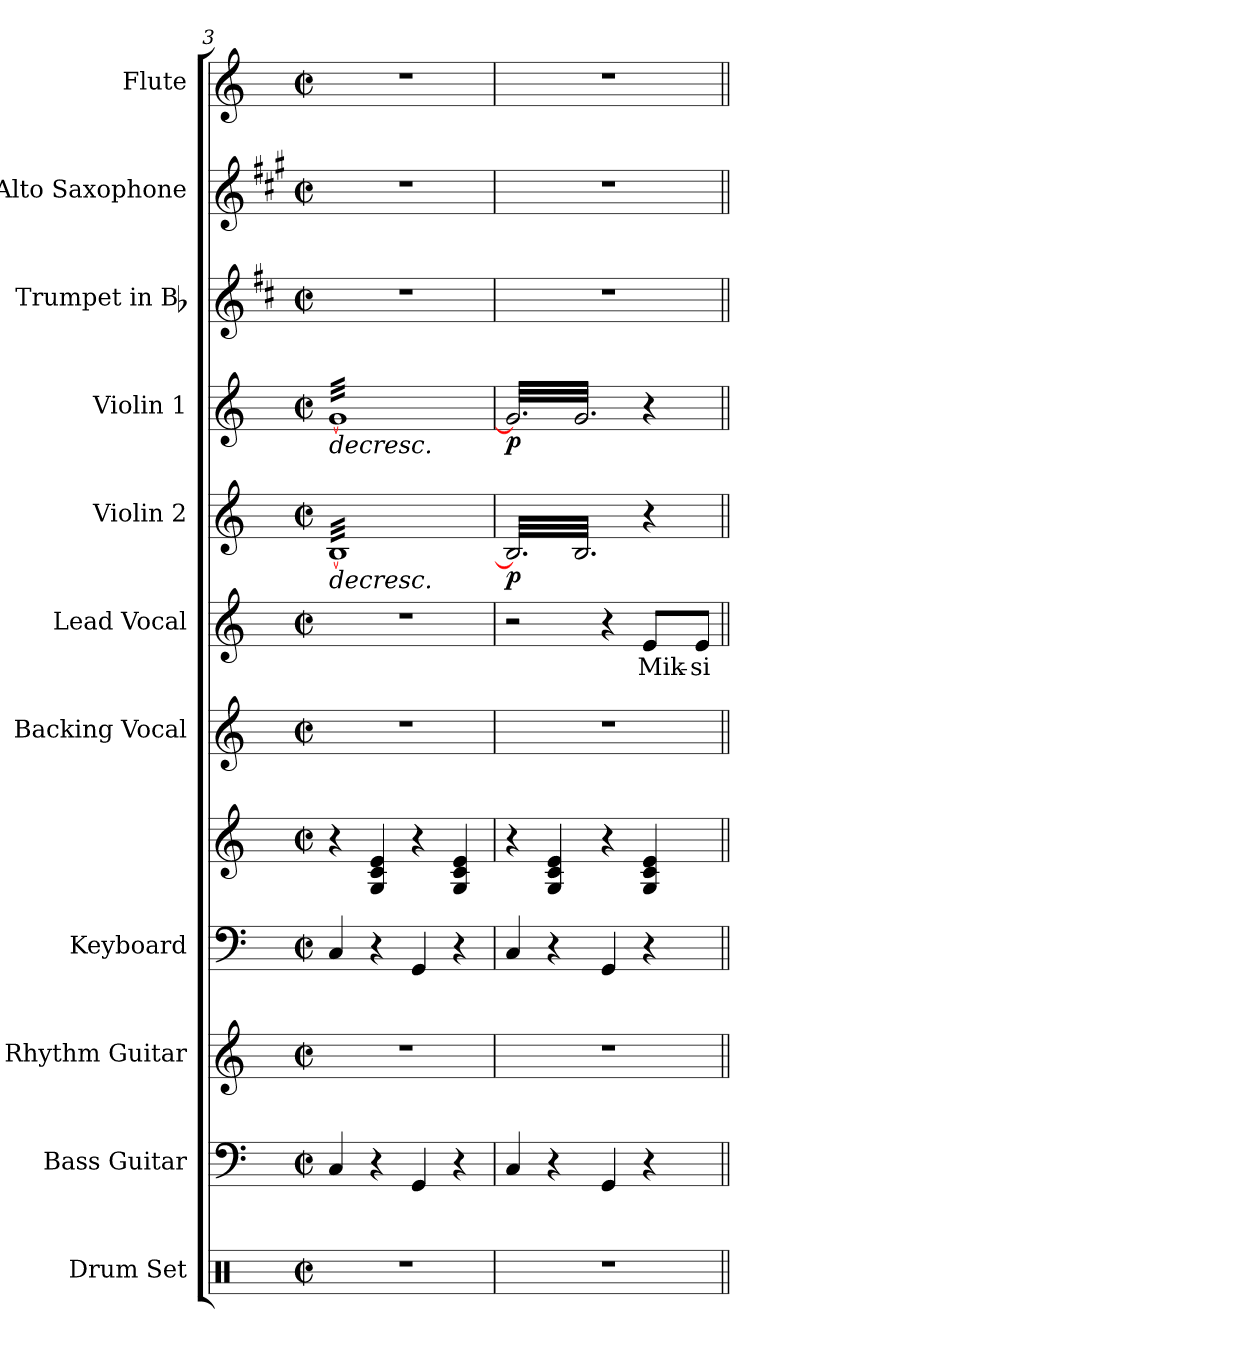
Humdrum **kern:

**kern	**kern	**kern	**kern	**kern	**kern	**kern	**text	**kern	**dynam	**kern	**dynam	**kern	**kern	**kern
*part11	*part10	*part9	*part8	*part8	*part7	*part6	*part6	*part5	*part5	*part4	*part4	*part3	*part2	*part1
*staff12	*staff11	*staff10	*staff9	*staff8	*staff7	*staff6	*staff6	*staff5	*staff5	*staff4	*staff4	*staff3	*staff2	*staff1
*I"Drum Set	*I"Bass Guitar	*I"Rhythm Guitar	*I"Keyboard	*	*I"Backing Vocal	*I"Lead Vocal	*	*I"Violin 2	*	*I"Violin 1	*	*I"Trumpet in Bb	*I"Alto Saxophone	*I"Flute
*I'Dr.	*I'Bass	*I'Rhy.	*I'Kbd.	*	*	*	*	*I'Vln. 2	*	*I'Vln. 1	*	*I'Tpt.	*I'Alto Sax.	*I'Fl.
*clefX	*clefF4	*clefG2	*clefF4	*clefG2	*clefG2	*clefG2	*	*clefG2	*	*clefG2	*	*clefG2	*clefG2	*clefG2
*	*ITrd7c12	*ITrd7c12	*	*	*	*	*	*	*	*	*	*ITrd1c2	*ITrd5c9	*
*k[]	*k[]	*k[]	*k[]	*k[]	*k[]	*k[]	*	*k[]	*	*k[]	*	*k[]	*k[]	*k[]
*C:	*C:	*C:	*C:	*C:	*C:	*C:	*	*C:	*	*C:	*	*C:	*C:	*C:
*M2/2	*M2/2	*M2/2	*M2/2	*M2/2	*M2/2	*M2/2	*	*M2/2	*	*M2/2	*	*M2/2	*M2/2	*M2/2
*met(c|)	*met(c|)	*met(c|)	*met(c|)	*met(c|)	*met(c|)	*met(c|)	*	*met(c|)	*	*met(c|)	*	*met(c|)	*met(c|)	*met(c|)
=3	=3	=3	=3	=3	=3	=3	=3	=3	=3	=3	=3	=3	=3	=3
!	!	!	!	!	!	!	!	!	!LO:HP:b	!	!LO:HP:b	!	!	!
*	*	*	*	*	*	*	*	*tremolo	*	*	*	*	*	*
*	*	*	*	*	*	*	*	*	*	*tremolo	*	*	*	*
1r	4CCi/	1r	4Ci/	4r	1r	1r	.	[<32BiLLL	>	[<32giLLL	>	1r	1r	1r
.	.	.	.	.	.	.	.	32Bi	.	32gi	.	.	.	.
.	.	.	.	.	.	.	.	32Bi	.	32gi	.	.	.	.
.	.	.	.	.	.	.	.	32Bi	.	32gi	.	.	.	.
.	.	.	.	.	.	.	.	32Bi	.	32gi	.	.	.	.
.	.	.	.	.	.	.	.	32Bi	.	32gi	.	.	.	.
.	.	.	.	.	.	.	.	32Bi	.	32gi	.	.	.	.
.	.	.	.	.	.	.	.	32Bi	.	32gi	.	.	.	.
.	4r	.	4r	4Gi/ 4ci 4ei	.	.	.	32Bi	.	32gi	.	.	.	.
.	.	.	.	.	.	.	.	32Bi	.	32gi	.	.	.	.
.	.	.	.	.	.	.	.	32Bi	.	32gi	.	.	.	.
.	.	.	.	.	.	.	.	32Bi	.	32gi	.	.	.	.
.	.	.	.	.	.	.	.	32Bi	.	32gi	.	.	.	.
.	.	.	.	.	.	.	.	32Bi	.	32gi	.	.	.	.
.	.	.	.	.	.	.	.	32Bi	.	32gi	.	.	.	.
.	.	.	.	.	.	.	.	32Bi	.	32gi	.	.	.	.
.	4GGGi/	.	4GGi/	4r	.	.	.	32Bi	.	32gi	.	.	.	.
.	.	.	.	.	.	.	.	32Bi	.	32gi	.	.	.	.
.	.	.	.	.	.	.	.	32Bi	.	32gi	.	.	.	.
.	.	.	.	.	.	.	.	32Bi	.	32gi	.	.	.	.
.	.	.	.	.	.	.	.	32Bi	.	32gi	.	.	.	.
.	.	.	.	.	.	.	.	32Bi	.	32gi	.	.	.	.
.	.	.	.	.	.	.	.	32Bi	.	32gi	.	.	.	.
.	.	.	.	.	.	.	.	32Bi	.	32gi	.	.	.	.
.	4r	.	4r	4Gi/ 4ci 4ei	.	.	.	32Bi	.	32gi	.	.	.	.
.	.	.	.	.	.	.	.	32Bi	.	32gi	.	.	.	.
.	.	.	.	.	.	.	.	32Bi	.	32gi	.	.	.	.
.	.	.	.	.	.	.	.	32Bi	.	32gi	.	.	.	.
.	.	.	.	.	.	.	.	32Bi	.	32gi	.	.	.	.
.	.	.	.	.	.	.	.	32Bi	.	32gi	.	.	.	.
.	.	.	.	.	.	.	.	32Bi	.	32gi	.	.	.	.
.	.	.	.	.	.	.	.	32BiJJJ	.	32giJJJ	.	.	.	.
=4	=4	=4	=4	=4	=4	=4	=4	=4	=4	=4	=4	=4	=4	=4
1r	4CCi/	1r	4Ci/	4r	1r	2r	.	32Bi/]LLL	p	32gi/]LLL	p	1r	1r	1r
.	.	.	.	.	.	.	.	32Bi/	.	32gi/	.	.	.	.
.	.	.	.	.	.	.	.	32Bi/	.	32gi/	.	.	.	.
.	.	.	.	.	.	.	.	32Bi/	.	32gi/	.	.	.	.
.	.	.	.	.	.	.	.	32Bi/	.	32gi/	.	.	.	.
.	.	.	.	.	.	.	.	32Bi/	.	32gi/	.	.	.	.
.	.	.	.	.	.	.	.	32Bi/	.	32gi/	.	.	.	.
.	.	.	.	.	.	.	.	32Bi/	.	32gi/	.	.	.	.
.	4r	.	4r	4Gi/ 4ci 4ei	.	.	.	32Bi/	.	32gi/	.	.	.	.
.	.	.	.	.	.	.	.	32Bi/	.	32gi/	.	.	.	.
.	.	.	.	.	.	.	.	32Bi/	.	32gi/	.	.	.	.
.	.	.	.	.	.	.	.	32Bi/	.	32gi/	.	.	.	.
.	.	.	.	.	.	.	.	32Bi/	.	32gi/	.	.	.	.
.	.	.	.	.	.	.	.	32Bi/	.	32gi/	.	.	.	.
.	.	.	.	.	.	.	.	32Bi/	.	32gi/	.	.	.	.
.	.	.	.	.	.	.	.	32Bi/	.	32gi/	.	.	.	.
.	4GGGi/	.	4GGi/	4r	.	4r	.	32Bi/	.	32gi/	.	.	.	.
.	.	.	.	.	.	.	.	32Bi/	.	32gi/	.	.	.	.
.	.	.	.	.	.	.	.	32Bi/	.	32gi/	.	.	.	.
.	.	.	.	.	.	.	.	32Bi/	.	32gi/	.	.	.	.
.	.	.	.	.	.	.	.	32Bi/	.	32gi/	.	.	.	.
.	.	.	.	.	.	.	.	32Bi/	.	32gi/	.	.	.	.
.	.	.	.	.	.	.	.	32Bi/	.	32gi/	.	.	.	.
.	.	.	.	.	.	.	.	32Bi/JJJ	.	32gi/JJJ	.	.	.	.
*	*	*	*	*	*	*	*	*	*	*Xtremolo	*	*	*	*
*	*	*	*	*	*	*	*	*Xtremolo	*	*	*	*	*	*
!	!	!	!	!	!	!	!LO:LY:b:color=#000000	!	!	!	!	!	!	!
.	4r	.	4r	4Gi/ 4ci 4ei	.	8ei/L	Mik-	4r	]	4r	]	.	.	.
!	!	!	!	!	!	!	!LO:LY:b:color=#000000	!	!	!	!	!	!	!
.	.	.	.	.	.	8ei/J	-si	.	.	.	.	.	.	.
=||	=||	=||	=||	=||	=||	=||	=||	=||	=||	=||	=||	=||	=||	=||
*-	*-	*-	*-	*-	*-	*-	*-	*-	*-	*-	*-	*-	*-	*-
